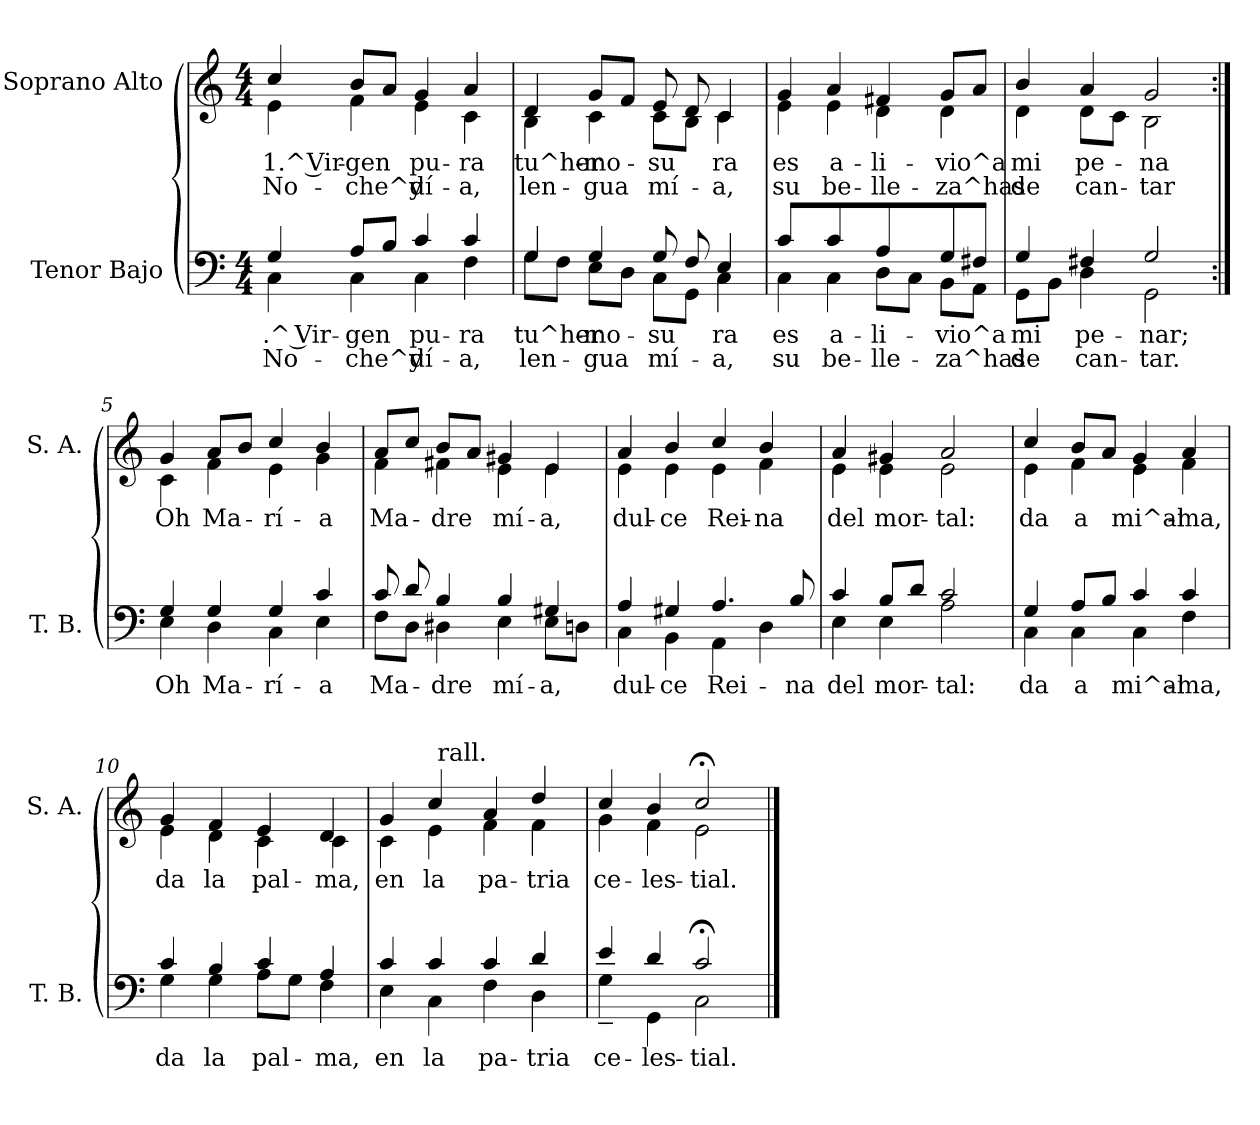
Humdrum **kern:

**kern	**text	**text	**kern	**text	**text
*part2	*part2	*part2	*part1	*part1	*part1
*staff2	*staff2	*staff2	*staff1	*staff1	*staff1
*I"Tenor  Bajo	*	*	*I"Soprano  Alto	*	*
*I'T.  B.	*	*	*I'S.  A.	*	*
!!LO:PB:g=z
*stria5	*	*	*stria5	*	*
*clefF4	*	*	*clefG2	*	*
*M4/4	*	*	*M4/4	*	*
*MM82	*	*	*MM82	*	*
=1	=1	=1	=1	=1	=1
!	!LO:LY:b:cj	!LO:LY:b:cj	!	!LO:LY:b:cj	!LO:LY:b:cj
*^	*	*	*^	*	*
4G/	4C\	.^ Vir-	-No-	4cc/	4e\	1.^ Vir-	-No-
!	!	!LO:LY:b:cj	!LO:LY:b:cj	!	!	!LO:LY:b:cj	!LO:LY:b:cj
8A/L	4C\	-gen	che^y	8b/L	4f\	-gen	che^y
!	!	!LO:LY:b:cj	!LO:LY:b:cj	!	!	!LO:LY:b:cj	!LO:LY:b:cj
8B/J	.	.	.	8a/J	.	.	.
!	!	!LO:LY:b:cj	!LO:LY:b:cj	!	!	!LO:LY:b:cj	!LO:LY:b:cj
4c/	4C\	pu-	-dí-	4g/	4e\	pu-	-dí-
!	!	!LO:LY:b:cj	!LO:LY:b:cj	!	!	!LO:LY:b:cj	!LO:LY:b:cj
4c/	4F\	-ra	a,	4a/	4c\	-ra	a,
=2	=2	=2	=2	=2	=2	=2	=2
!	!	!LO:LY:b:cj	!LO:LY:b:cj	!	!	!LO:LY:b:cj	!LO:LY:b:cj
4G/	8G\L	tu^her-	-len-	4d/	4B\	tu^her-	-len-
.	8F\J	.	.	.	.	.	.
!	!	!LO:LY:b:cj	!LO:LY:b:cj	!	!	!LO:LY:b:cj	!LO:LY:b:cj
4G/	8E\L	-mo-	-gua	8g/L	4c\	-mo-	-gua
!	!	!	!	!	!	!LO:LY:b:cj	!LO:LY:b:cj
.	8D\J	.	.	8f/J	.	.	.
!	!	!LO:LY:b:cj	!LO:LY:b:cj	!	!	!LO:LY:b:cj	!LO:LY:b:cj
8G/	8C\L	su-	-mí-	8e/L	8c\L	su-	-mí-
!	!	!LO:LY:b:cj	!LO:LY:b:cj	!	!	!LO:LY:b:cj	!LO:LY:b:cj
8F/	8GG\J	-	.	8d/	8B\J	-	.
!	!	!LO:LY:b:cj	!LO:LY:b:cj	!	!	!LO:LY:b:cj	!LO:LY:b:cj
4E/	4C\	ra	a,	4c/	4c\	ra	a,
=3	=3	=3	=3	=3	=3	=3	=3
!	!	!LO:LY:b:cj	!LO:LY:b:cj	!	!	!LO:LY:b:cj	!LO:LY:b:cj
4c/	4C\	es	su	4g/	4e\	es	su
!	!	!LO:LY:b:cj	!LO:LY:b:cj	!	!	!LO:LY:b:cj	!LO:LY:b:cj
4c/	4C\	a-	-be-	4a/	4e\	a-	-be-
!	!	!LO:LY:b:cj	!LO:LY:b:cj	!	!	!LO:LY:b:cj	!LO:LY:b:cj
4A/	8D\L	-li-	-lle-	4f#X/	4d\	-li-	-lle-
.	8C\J	.	.	.	.	.	.
!	!	!LO:LY:b:cj	!LO:LY:b:cj	!	!	!LO:LY:b:cj	!LO:LY:b:cj
8G/	8BB\L	-vio^a	za^has	8g/L	4d\	-vio^a	za^has
!	!	!LO:LY:b:cj	!LO:LY:b:cj	!	!	!LO:LY:b:cj	!LO:LY:b:cj
8F#X/J	8AA\J	.	.	8a/J	.	.	.
=4	=4	=4	=4	=4	=4	=4	=4
!	!	!LO:LY:b:cj	!LO:LY:b:cj	!	!	!LO:LY:b:cj	!LO:LY:b:cj
4G/	8GG\L	mi	de	4b/	4d\	mi	de
.	8BB\J	.	.	.	.	.	.
!	!	!LO:LY:b:cj	!LO:LY:b:cj	!	!	!LO:LY:b:cj	!LO:LY:b:cj
4F#X/	4D\	pe-	-can-	4a/	8d\L	pe-	-can-
.	.	.	.	.	8c\J	.	.
!	!	!LO:LY:b:cj	!LO:LY:b:cj	!	!	!LO:LY:b:cj	!LO:LY:b:cj
2G/	2GG\	-nar;	tar.	2g/	2B\	-na	tar
!!LO:LB:g=z	!!
=5:|!	=5:|!	=5:|!	=5:|!	=5:|!	=5:|!	=5:|!	=5:|!
!	!	!LO:LY:b:cj	!LO:LY:b:cj	!	!	!LO:LY:b:cj	!LO:LY:b:cj
4G/	4E\	Oh	.	4g/	4c\	Oh	.
!	!	!LO:LY:b:cj	!LO:LY:b:cj	!	!	!LO:LY:b:cj	!LO:LY:b:cj
4G/	4D\	Ma-	-	8a/L	4f\	Ma-	-
!	!	!	!	!	!	!LO:LY:b:cj	!LO:LY:b:cj
.	.	.	.	8b/J	.	.	.
!	!	!LO:LY:b:cj	!LO:LY:b:cj	!	!	!LO:LY:b:cj	!LO:LY:b:cj
4G/	4C\	rí-	-	4cc/	4e\	rí-	-
!	!	!LO:LY:b:cj	!LO:LY:b:cj	!	!	!LO:LY:b:cj	!LO:LY:b:cj
4c/	4E\	a	.	4b/	4g\	a	.
=6	=6	=6	=6	=6	=6	=6	=6
!	!	!LO:LY:b:cj	!LO:LY:b:cj	!	!	!LO:LY:b:cj	!LO:LY:b:cj
8c/L	8F\L	Ma-	-	8a/L	4f\	Ma-	-
!	!	!LO:LY:b:cj	!LO:LY:b:cj	!	!	!LO:LY:b:cj	!LO:LY:b:cj
8d/	8D\J	.	.	8cc/J	.	.	.
!	!	!LO:LY:b:cj	!LO:LY:b:cj	!	!	!LO:LY:b:cj	!LO:LY:b:cj
4B/	4D#X\	dre	.	8b/L	4f#X\	dre	.
!	!	!	!	!	!	!LO:LY:b:cj	!LO:LY:b:cj
.	.	.	.	8a/J	.	.	.
!	!	!LO:LY:b:cj	!LO:LY:b:cj	!	!	!LO:LY:b:cj	!LO:LY:b:cj
4B/	4E\	mí-	-	4g#X/	4e\	mí-	-
!	!	!LO:LY:b:cj	!LO:LY:b:cj	!	!	!LO:LY:b:cj	!LO:LY:b:cj
4G#X/	8E\L	a,	.	4e/	4e\	a,	.
.	8Dn\J	.	.	.	.	.	.
=7	=7	=7	=7	=7	=7	=7	=7
!	!	!LO:LY:b:cj	!LO:LY:b:cj	!	!	!LO:LY:b:cj	!LO:LY:b:cj
4A/	4C\	dul-	-	4a/	4e\	dul-	-
!	!	!LO:LY:b:cj	!LO:LY:b:cj	!	!	!LO:LY:b:cj	!LO:LY:b:cj
4G#X/	4BB\	ce	.	4b/	4e\	ce	.
!	!	!LO:LY:b:cj	!LO:LY:b:cj	!	!	!LO:LY:b:cj	!LO:LY:b:cj
4.A/	4AA\	Rei-	-	4cc/	4e\	Rei-	-
!	!	!	!	!	!	!LO:LY:b:cj	!LO:LY:b:cj
.	4D\	.	.	4b/	4f\	na	.
!	!	!LO:LY:b:cj	!LO:LY:b:cj	!	!	!	!
8B/	.	na	.	.	.	.	.
=8	=8	=8	=8	=8	=8	=8	=8
!	!	!LO:LY:b:cj	!LO:LY:b:cj	!	!	!LO:LY:b:cj	!LO:LY:b:cj
4c/	4E\	del	.	4a/	4e\	del	.
!	!	!LO:LY:b:cj	!LO:LY:b:cj	!	!	!LO:LY:b:cj	!LO:LY:b:cj
8B/L	4E\	mor-	-	4g#X/	4e\	mor-	-
!	!	!LO:LY:b:cj	!LO:LY:b:cj	!	!	!	!
8d/J	.	.	.	.	.	.	.
!	!	!LO:LY:b:cj	!LO:LY:b:cj	!	!	!LO:LY:b:cj	!LO:LY:b:cj
2c/	2A\	tal:	.	2a/	2e\	tal:	.
!!LO:LB:g=z	!!
=9	=9	=9	=9	=9	=9	=9	=9
!	!	!LO:LY:b:cj	!LO:LY:b:cj	!	!	!LO:LY:b:cj	!LO:LY:b:cj
4G/	4C\	da	.	4cc/	4e\	da	.
!	!	!LO:LY:b:cj	!LO:LY:b:cj	!	!	!LO:LY:b:cj	!LO:LY:b:cj
8A/L	4C\	a	.	8b/L	4f\	a	.
!	!	!LO:LY:b:cj	!LO:LY:b:cj	!	!	!LO:LY:b:cj	!LO:LY:b:cj
8B/J	.	.	.	8a/J	.	.	.
!	!	!LO:LY:b:cj	!LO:LY:b:cj	!	!	!LO:LY:b:cj	!LO:LY:b:cj
4c/	4C\	mi^al-	-	4g/	4e\	mi^al-	-
!	!	!LO:LY:b:cj	!LO:LY:b:cj	!	!	!LO:LY:b:cj	!LO:LY:b:cj
4c/	4F\	ma,	.	4a/	4f\	ma,	.
=10	=10	=10	=10	=10	=10	=10	=10
!	!	!LO:LY:b:cj	!LO:LY:b:cj	!	!	!LO:LY:b:cj	!LO:LY:b:cj
4c/	4G\	da	.	4g/	4e\	da	.
!	!	!LO:LY:b:cj	!LO:LY:b:cj	!	!	!LO:LY:b:cj	!LO:LY:b:cj
4B/	4G\	la	.	4f/	4d\	la	.
!	!	!LO:LY:b:cj	!LO:LY:b:cj	!	!	!LO:LY:b:cj	!LO:LY:b:cj
4c/	8A\L	pal-	-	4e/	4c\	pal-	-
.	8G\J	.	.	.	.	.	.
!	!	!LO:LY:b:cj	!LO:LY:b:cj	!	!	!LO:LY:b:cj	!LO:LY:b:cj
4A/	4F\	ma,	.	4d/	4c\	ma,	.
=11	=11	=11	=11	=11	=11	=11	=11
!	!	!LO:LY:b:cj	!LO:LY:b:cj	!	!	!LO:LY:b:cj	!LO:LY:b:cj
*	*	*	*	*	*^	*	*
4c/	4E\	en	.	4g/	4c\	4ryy	en	.
!	!	!LO:LY:b:cj	!LO:LY:b:cj	!	!	!	!LO:LY:b:cj	!LO:LY:b:cj
4c/	4C\	la	.	4cc/	4e\	64ryy	la	.
!	!	!	!	!	!	!LO:TX:a:t=rall.	!	!
.	.	.	.	.	.	2ryy	.	.
!	!	!LO:LY:b:cj	!LO:LY:b:cj	!	!	!	!LO:LY:b:cj	!LO:LY:b:cj
4c/	4F\	pa-	-	4a/	4f\	.	pa-	-
!	!	!LO:LY:b:cj	!LO:LY:b:cj	!	!	!	!LO:LY:b:cj	!LO:LY:b:cj
4d/	4D\	tria	.	4dd/	4f\	.	tria	.
.	.	.	.	.	.	8...ryy	.	.
=12	=12	=12	=12	=12	=12	=12	=12	=12
!	!	!LO:LY:b:cj	!LO:LY:b:cj	!	!	!	!LO:LY:b:cj	!LO:LY:b:cj
*	*	*	*	*	*v	*v	*	*
4e/	4G~>\	ce-	-	4cc/	4g\	ce-	-
!	!	!LO:LY:b:cj	!LO:LY:b:cj	!	!	!LO:LY:b:cj	!LO:LY:b:cj
4d/	4GG\	les-	-	4b/	4f\	les-	-
!	!	!LO:LY:b:cj	!LO:LY:b:cj	!	!	!LO:LY:b:cj	!LO:LY:b:cj
2c;/	2C\	tial.	.	2cc;</	2e\	tial.	.
*v	*v	*	*	*	*	*	*
*	*	*	*v	*v	*	*
==	==	==	==	==	==
*-	*-	*-	*-	*-	*-
